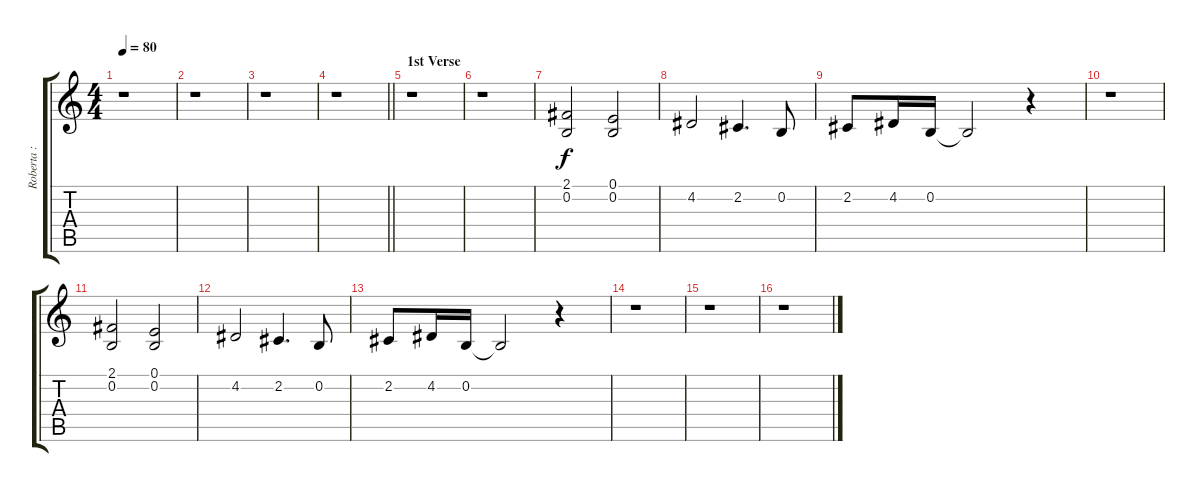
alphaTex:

\track ("Roberta :  Vocal" "Roberta : ") {instrument pad4choir}
\staff {score tabs}
\tuning (E4 B3 G3 D3 A2 E2) {hide}
\ts (4 4)
\tempo 80
\clef g2
\ks c
r.1{dy f} |
r.1 |
r.1 |
\barLineRight lightlight
r.1 |
\section ("" "1st Verse")
r.1 |
r.1 |
(2.1 0.2).2 (0.1 0.2).2 |
4.2.2 2.2.4{d} 0.2.8 |
2.2.8 4.2.16 0.2.16 0.2{t}.2 r.4 |
r.1 |
(2.1 0.2).2 (0.1 0.2).2 |
4.2.2 2.2.4{d} 0.2.8 |
2.2.8 4.2.16 0.2.16 0.2{t}.2 r.4 |
r.1 |
r.1 |
r.1
